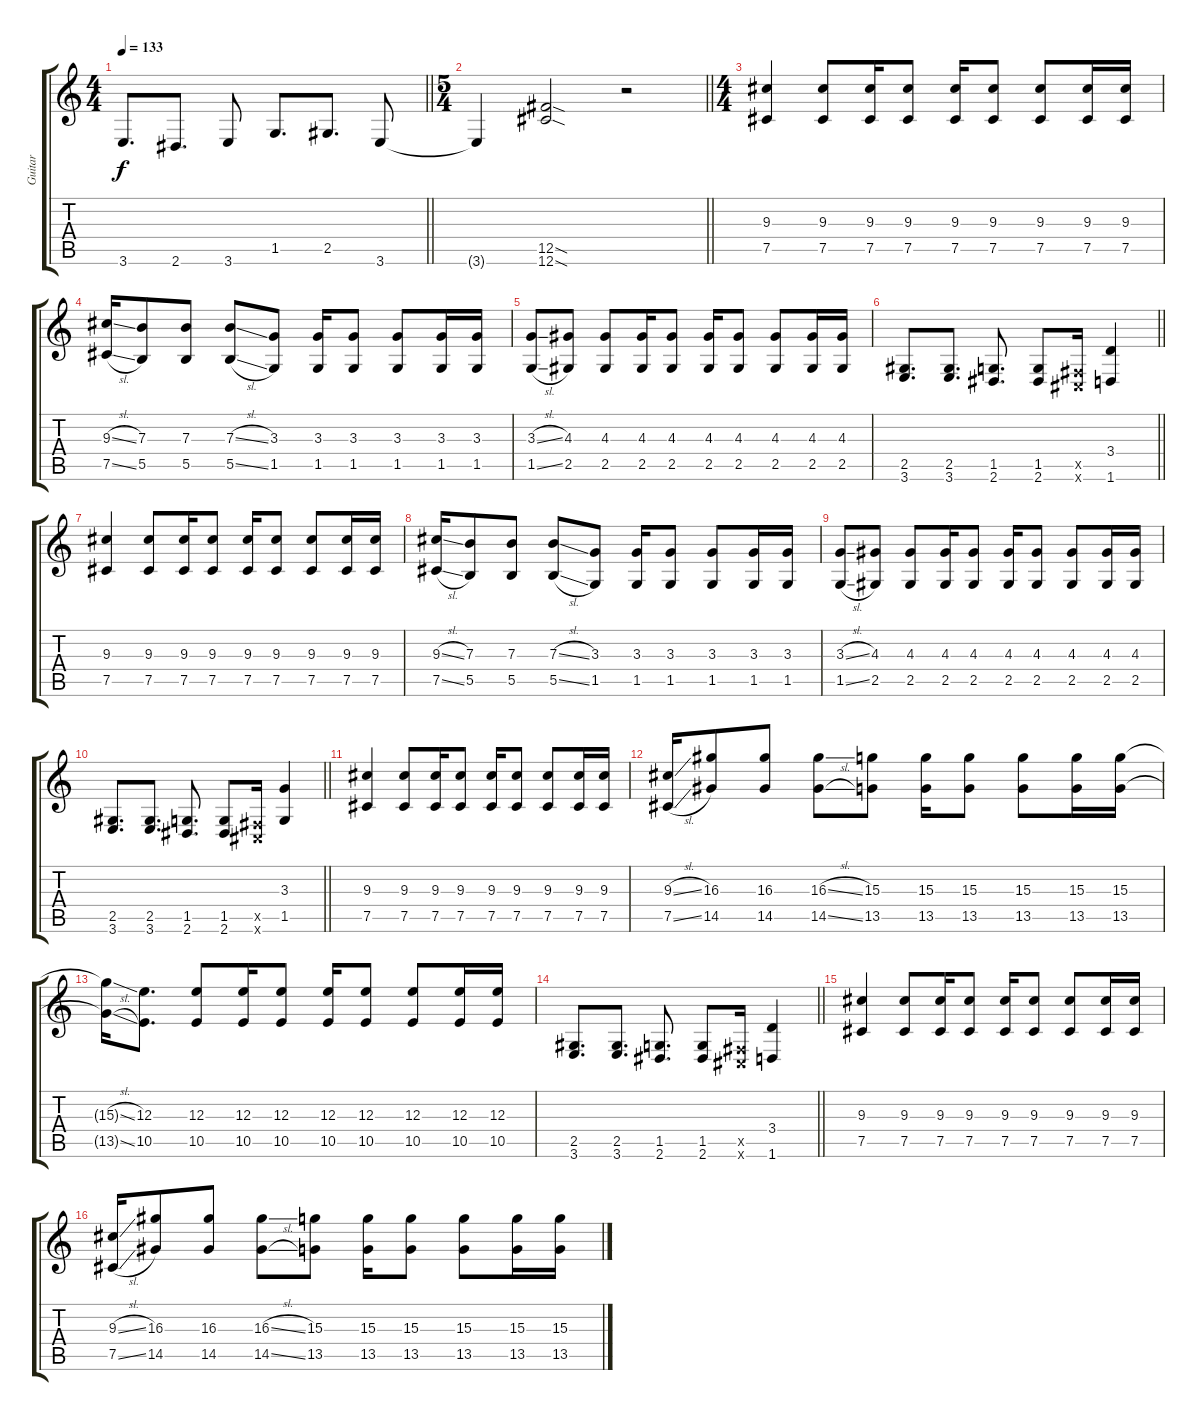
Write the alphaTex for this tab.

\track ("Guitar" "Guitar") {instrument distortionguitar}
\staff {score tabs}
\tuning (Db4 Ab3 E3 B2 Gb2 Db2) {hide}
\ts (4 4)
\tempo 133
\clef g2
\barLineRight lightlight
\ks c
3.6.8{d dy f} 2.6.8{d} 3.6.8 1.5.8{d} 2.5.8{d} 3.6.8 |
\ts (5 4)
\barLineRight lightlight
3.6{t}.4 (12.5{sod} 12.6{sod}).2 r.2 |
\ts (4 4)
\section ("" "")
(9.3 7.5).4 (9.3 7.5).8 (9.3 7.5).16 (9.3 7.5).8 (9.3 7.5).16 (9.3 7.5).8 (9.3 7.5).8 (9.3 7.5).16 (9.3 7.5).16 |
(9.3{sl} 7.5{sl}).16 (7.3 5.5).8 (7.3 5.5).8 (7.3{sl} 5.5{sl}).8 (3.3 1.5).8 (3.3 1.5).16 (3.3 1.5).8 (3.3 1.5).8 (3.3 1.5).16 (3.3 1.5).16 |
(3.3{sl} 1.5{sl}).8 (4.3 2.5).8 (4.3 2.5).8 (4.3 2.5).16 (4.3 2.5).8 (4.3 2.5).16 (4.3 2.5).8 (4.3 2.5).8 (4.3 2.5).16 (4.3 2.5).16 |
\barLineRight lightlight
(2.5 3.6).8{d} (2.5 3.6).8{d} (1.5 2.6).8{d} (1.5 2.6).8 (0.5{x} 0.6{x}).16 (3.4 1.6).4 |
(9.3 7.5).4 (9.3 7.5).8 (9.3 7.5).16 (9.3 7.5).8 (9.3 7.5).16 (9.3 7.5).8 (9.3 7.5).8 (9.3 7.5).16 (9.3 7.5).16 |
(9.3{sl} 7.5{sl}).16 (7.3 5.5).8 (7.3 5.5).8 (7.3{sl} 5.5{sl}).8 (3.3 1.5).8 (3.3 1.5).16 (3.3 1.5).8 (3.3 1.5).8 (3.3 1.5).16 (3.3 1.5).16 |
(3.3{sl} 1.5{sl}).8 (4.3 2.5).8 (4.3 2.5).8 (4.3 2.5).16 (4.3 2.5).8 (4.3 2.5).16 (4.3 2.5).8 (4.3 2.5).8 (4.3 2.5).16 (4.3 2.5).16 |
\barLineRight lightlight
(2.5 3.6).8{d} (2.5 3.6).8{d} (1.5 2.6).8{d} (1.5 2.6).8 (0.5{x} 0.6{x}).16 (3.3 1.5).4 |
(9.3 7.5).4 (9.3 7.5).8 (9.3 7.5).16 (9.3 7.5).8 (9.3 7.5).16 (9.3 7.5).8 (9.3 7.5).8 (9.3 7.5).16 (9.3 7.5).16 |
(9.3{sl} 7.5{sl}).16 (16.3 14.5).8 (16.3 14.5).8 (16.3{sl} 14.5{sl}).8 (15.3 13.5).8 (15.3 13.5).16 (15.3 13.5).8 (15.3 13.5).8 (15.3 13.5).16 (15.3 13.5).16 |
(15.3{sl t} 13.5{sl t}).16 (12.3 10.5).8{d} (12.3 10.5).8 (12.3 10.5).16 (12.3 10.5).8 (12.3 10.5).16 (12.3 10.5).8 (12.3 10.5).8 (12.3 10.5).16 (12.3 10.5).16 |
\barLineRight lightlight
(2.5 3.6).8{d} (2.5 3.6).8{d} (1.5 2.6).8{d} (1.5 2.6).8 (0.5{x} 0.6{x}).16 (3.4 1.6).4 |
(9.3 7.5).4 (9.3 7.5).8 (9.3 7.5).16 (9.3 7.5).8 (9.3 7.5).16 (9.3 7.5).8 (9.3 7.5).8 (9.3 7.5).16 (9.3 7.5).16 |
(9.3{sl} 7.5{sl}).16 (16.3 14.5).8 (16.3 14.5).8 (16.3{sl} 14.5{sl}).8 (15.3 13.5).8 (15.3 13.5).16 (15.3 13.5).8 (15.3 13.5).8 (15.3 13.5).16 (15.3 13.5).16
